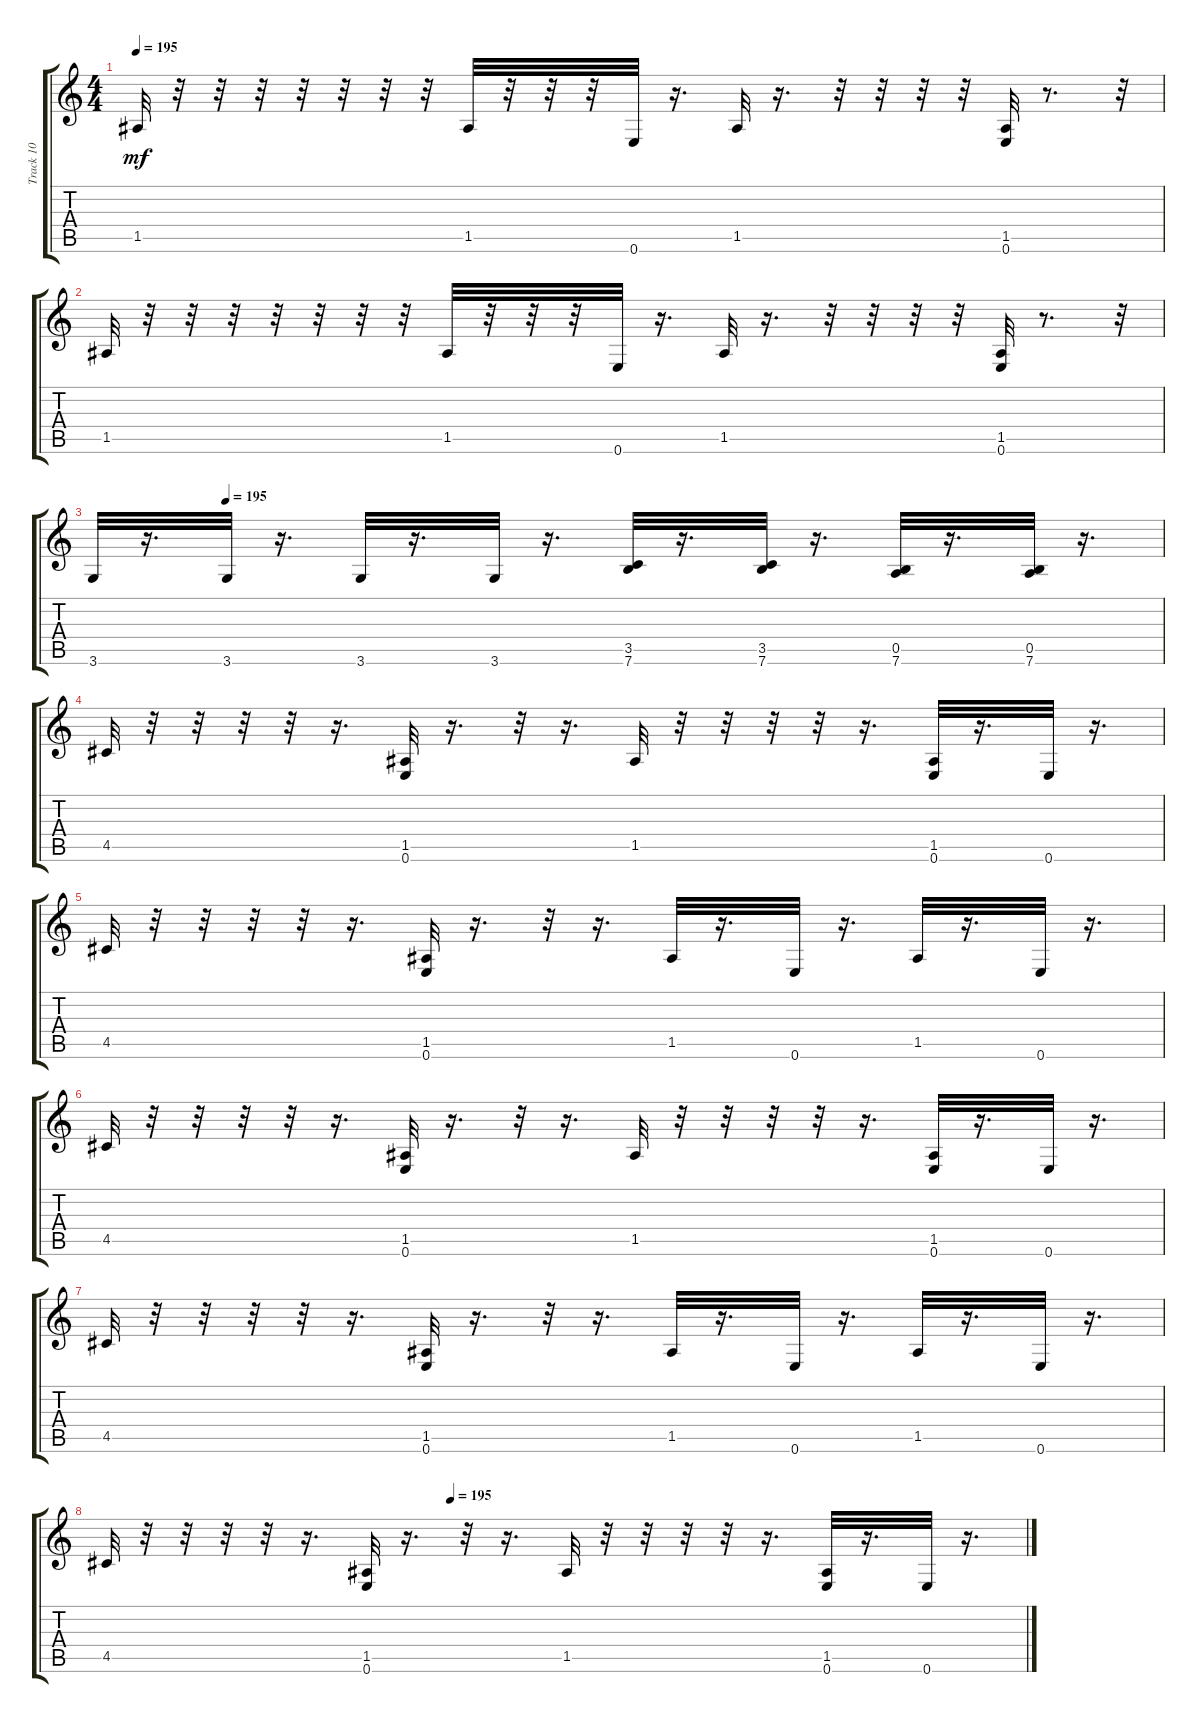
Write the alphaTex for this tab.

\track ("Track 10" "Track 10") {instrument acousticguitarsteel}
\staff {score tabs}
\tuning (E4 B3 G3 D3 A2 E2) {hide}
\ts (4 4)
\tempo 195
\clef g2
\ks c
1.5.32{dy mf} r.32 r.32 r.32 r.32 r.32 r.32 r.32 1.5.32 r.32 r.32 r.32 0.6.32 r.16{d} 1.5.32 r.16{d} r.32 r.32 r.32 r.32 (1.5 0.6).32 r.8{d} r.32 |
1.5.32 r.32 r.32 r.32 r.32 r.32 r.32 r.32 1.5.32 r.32 r.32 r.32 0.6.32 r.16{d} 1.5.32 r.16{d} r.32 r.32 r.32 r.32 (1.5 0.6).32 r.8{d} r.32 |
\tempo (195 0.125)
3.6.32 r.16{d} 3.6.32 r.16{d} 3.6.32 r.16{d} 3.6.32 r.16{d} (3.5 7.6).32 r.16{d} (3.5 7.6).32 r.16{d} (0.5 7.6).32 r.16{d} (0.5 7.6).32 r.16{d} |
4.5.32 r.32 r.32 r.32 r.32 r.16{d} (1.5 0.6).32 r.16{d} r.32 r.16{d} 1.5.32 r.32 r.32 r.32 r.32 r.16{d} (1.5 0.6).32 r.16{d} 0.6.32 r.16{d} |
4.5.32 r.32 r.32 r.32 r.32 r.16{d} (1.5 0.6).32 r.16{d} r.32 r.16{d} 1.5.32 r.16{d} 0.6.32 r.16{d} 1.5.32 r.16{d} 0.6.32 r.16{d} |
4.5.32 r.32 r.32 r.32 r.32 r.16{d} (1.5 0.6).32 r.16{d} r.32 r.16{d} 1.5.32 r.32 r.32 r.32 r.32 r.16{d} (1.5 0.6).32 r.16{d} 0.6.32 r.16{d} |
4.5.32 r.32 r.32 r.32 r.32 r.16{d} (1.5 0.6).32 r.16{d} r.32 r.16{d} 1.5.32 r.16{d} 0.6.32 r.16{d} 1.5.32 r.16{d} 0.6.32 r.16{d} |
\tempo (195 0.375)
4.5.32 r.32 r.32 r.32 r.32 r.16{d} (1.5 0.6).32 r.16{d} r.32 r.16{d} 1.5.32 r.32 r.32 r.32 r.32 r.16{d} (1.5 0.6).32 r.16{d} 0.6.32 r.16{d}
